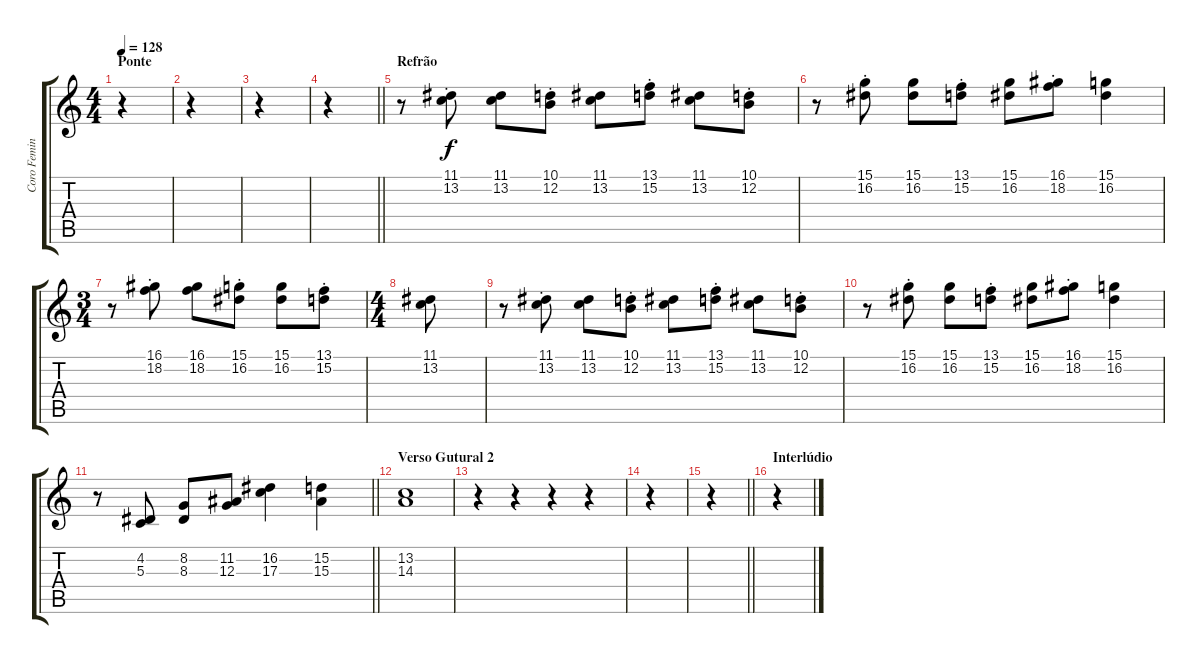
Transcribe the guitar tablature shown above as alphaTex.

\track ("Coro Feminino" "Coro Femin") {instrument choiraahs}
\staff {score tabs}
\tuning (E4 B3 G3 D3 A2 E2) {hide}
\ts (4 4)
\section ("" "Ponte")
\tempo 128
\clef g2
\ks c
r.4{dy f} |
r.4 |
r.4 |
\barLineRight lightlight
r.4 |
\section ("" "Refrão")
r.8{volume 12} (11.1{st} 13.2{st}).8 (11.1 13.2).8 (10.1{st} 12.2{st}).8 (11.1 13.2).8 (13.1{st} 15.2{st}).8 (11.1 13.2).8 (10.1{st} 12.2{st}).8 |
r.8 (15.1{st} 16.2{st}).8 (15.1 16.2).8 (13.1{st} 15.2{st}).8 (15.1 16.2).8 (16.1{st} 18.2{st}).8 (15.1 16.2).4 |
\ts (3 4)
r.8 (16.1{st} 18.2{st}).8 (16.1 18.2).8 (15.1{st} 16.2{st}).8 (15.1 16.2).8 (13.1{st} 15.2{st}).8 |
\ts (4 4)
(11.1 13.2).8 |
r.8 (11.1{st} 13.2{st}).8 (11.1 13.2).8 (10.1{st} 12.2{st}).8 (11.1 13.2).8 (13.1{st} 15.2{st}).8 (11.1 13.2).8 (10.1{st} 12.2{st}).8 |
r.8 (15.1{st} 16.2{st}).8 (15.1 16.2).8 (13.1{st} 15.2{st}).8 (15.1 16.2).8 (16.1{st} 18.2{st}).8 (15.1 16.2).4 |
\barLineRight lightlight
r.8 (4.2 5.3).8 (8.2 8.3).8 (11.2 12.3).8 (16.2 17.3).4 (15.2 15.3).4 |
\section ("" "Verso Gutural 2")
(13.2 14.3).1{volume 5} |
r.4 r.4 r.4 r.4{volume 12} |
r.4 |
\barLineRight lightlight
r.4 |
\section ("" "Interlúdio")
r.4
